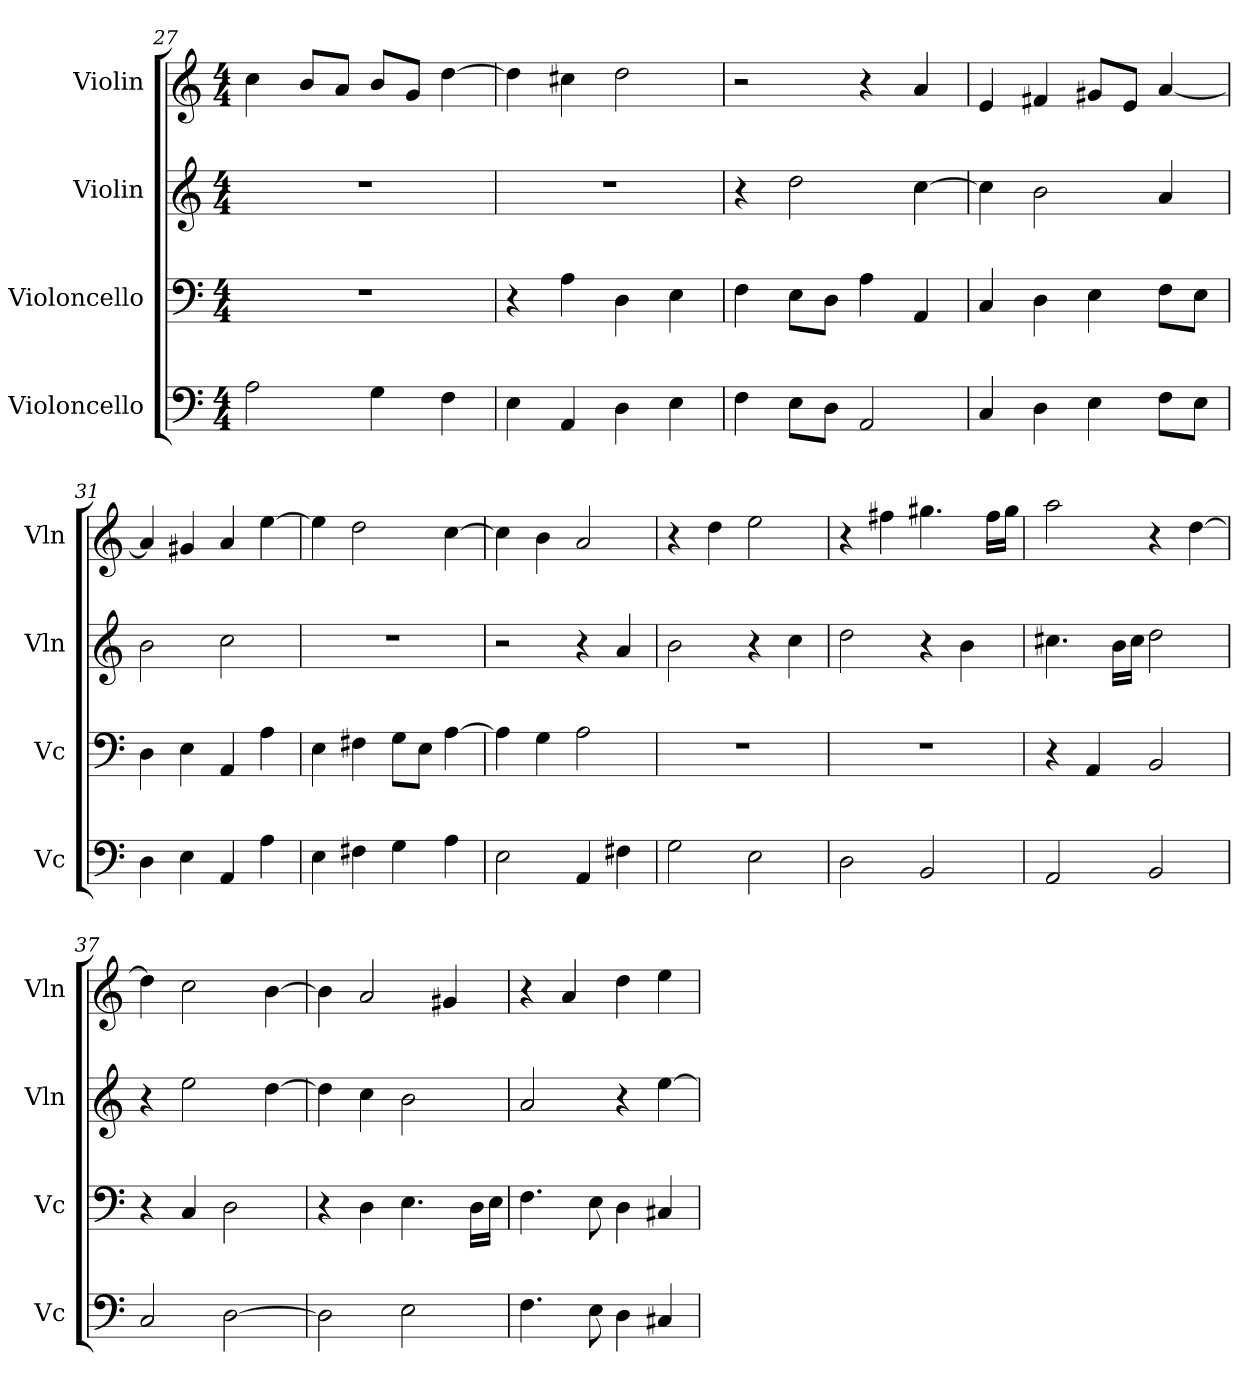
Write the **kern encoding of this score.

**kern	**kern	**kern	**kern
*part4	*part3	*part2	*part1
*staff4	*staff3	*staff2	*staff1
*I"Violoncello	*I"Violoncello	*I"Violin	*I"Violin
*I'Vc	*I'Vc	*I'Vln	*I'Vln
*clefF4	*clefF4	*clefG2	*clefG2
*k[]	*k[]	*k[]	*k[]
*M4/4	*M4/4	*M4/4	*M4/4
=27	=27	=27	=27
2A\	1r	1r	4cc\
.	.	.	8b/L
.	.	.	8a/J
4G\	.	.	8b/L
.	.	.	8g/J
4F\	.	.	[4dd\
=28	=28	=28	=28
4E\	4r	1r	4dd\]
4AA/	4A\	.	4cc#X\
4D\	4D\	.	2dd\
4E\	4E\	.	.
=29	=29	=29	=29
4F\	4F\	4r	2r
8E\L	8E\L	2dd\	.
8D\J	8D\J	.	.
2AA/	4A\	.	4r
.	4AA/	[4cc\	4a/
=30	=30	=30	=30
4C/	4C/	4cc\]	4e/
4D\	4D\	2b\	4f#X/
4E\	4E\	.	8g#X/L
.	.	.	8e/J
8F\L	8F\L	4a/	[4a/
8E\J	8E\J	.	.
=31	=31	=31	=31
4D\	4D\	2b\	4a/]
4E\	4E\	.	4g#X/
4AA/	4AA/	2cc\	4a/
4A\	4A\	.	[4ee\
=32	=32	=32	=32
4E\	4E\	1r	4ee\]
4F#X\	4F#X\	.	2dd\
4G\	8G\L	.	.
.	8E\J	.	.
4A\	[4A\	.	[4cc\
=33	=33	=33	=33
2E\	4A\]	2r	4cc\]
.	4G\	.	4b\
4AA/	2A\	4r	2a/
4F#X\	.	4a/	.
=34	=34	=34	=34
2G\	1r	2b\	4r
.	.	.	4dd\
2E\	.	4r	2ee\
.	.	4cc\	.
=35	=35	=35	=35
2D\	1r	2dd\	4r
.	.	.	4ff#X\
2BB/	.	4r	4.gg#X\
.	.	4b\	.
.	.	.	16ff#\LL
.	.	.	16gg#\JJ
=36	=36	=36	=36
2AA/	4r	4.cc#X\	2aa\
.	4AA/	.	.
.	.	16b\LL	.
.	.	16cc#\JJ	.
2BB/	2BB/	2dd\	4r
.	.	.	[4dd\
=37	=37	=37	=37
2C/	4r	4r	4dd\]
.	4C/	2ee\	2cc\
[2D\	2D\	.	.
.	.	[4dd\	[4b\
=38	=38	=38	=38
2D\]	4r	4dd\]	4b\]
.	4D\	4cc\	2a/
2E\	4.E\	2b\	.
.	.	.	4g#X/
.	16D\LL	.	.
.	16E\JJ	.	.
=39	=39	=39	=39
4.F\	4.F\	2a/	4r
.	.	.	4a/
8E\	8E\	.	.
4D\	4D\	4r	4dd\
4C#X/	4C#X/	[4ee\	4ee\
=	=	=	=
*-	*-	*-	*-
